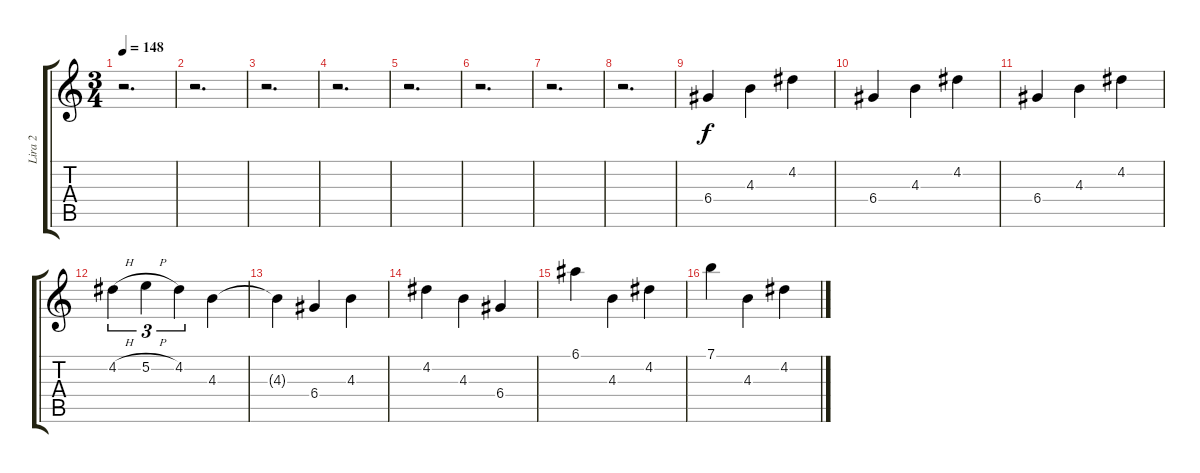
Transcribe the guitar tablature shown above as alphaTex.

\track ("Lira 2" "Lira 2") {instrument acousticguitarsteel}
\staff {score tabs}
\tuning (E4 B3 G3 D3 A2 E2) {hide}
\ts (3 4)
\tempo 148
\clef g2
\ks c
r.2{d dy f} |
r.2{d} |
r.2{d} |
r.2{d} |
r.2{d} |
r.2{d} |
r.2{d} |
r.2{d} |
6.4.4 4.3.4 4.2.4 |
6.4.4 4.3.4 4.2.4 |
6.4.4 4.3.4 4.2.4 |
4.2{h}.4{tu (3 2)} 5.2{h}.4{tu (3 2)} 4.2.4{tu (3 2)} 4.3.4 |
4.3{t}.4 6.4.4 4.3.4 |
4.2.4 4.3.4 6.4.4 |
6.1.4 4.3.4 4.2.4 |
7.1.4 4.3.4 4.2.4
